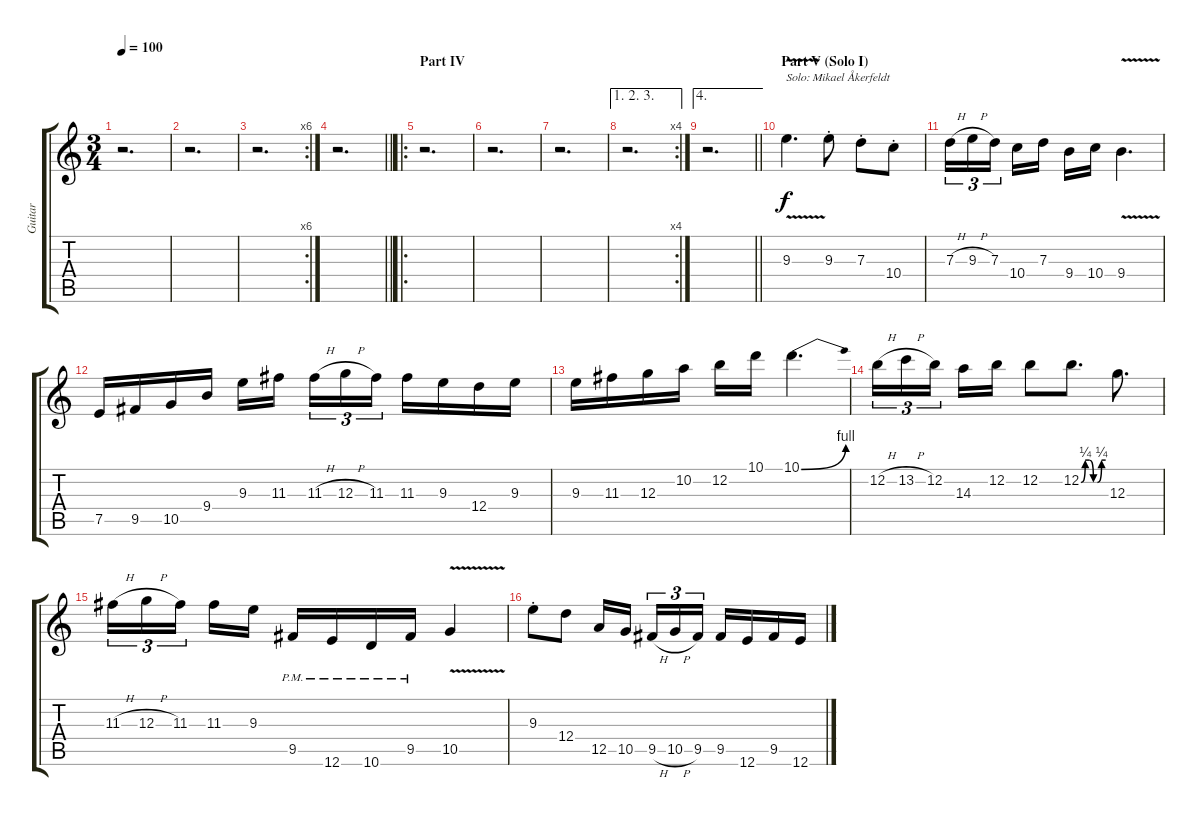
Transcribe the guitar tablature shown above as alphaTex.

\track ("Guitar" "Guitar") {instrument overdrivenguitar}
\staff {score tabs}
\tuning (E4 B3 G3 D3 A2 E2) {hide}
\ts (3 4)
\tempo 100
\clef g2
\ks c
r.2{d dy f} |
r.2{d} |
\rc 6
r.2{d} |
\barLineRight lightlight
r.2{d} |
\ro
\section ("" "Part IV")
r.2{d} |
r.2{d} |
r.2{d} |
\ae (1 2 3)
\rc 4
r.2{d} |
\ae 4
\barLineRight lightlight
r.2{d} |
\section ("" "Part V (Solo I)")
9.3{v}.4{d txt "Solo: Mikael Åkerfeldt"} 9.3{st}.8 7.3{st}.8 10.4{st}.8 |
7.3{h}.16{tu (3 2)} 9.3{h}.16{tu (3 2)} 7.3.16{tu (3 2)} 10.4.16 7.3.16 9.4.16 10.4.16 9.4{v}.4{d} |
7.5.16 9.5.16 10.5.16 9.4.16 9.3.16 11.3.16 11.3{h}.16{tu (3 2)} 12.3{h}.16{tu (3 2)} 11.3.16{tu (3 2)} 11.3.16 9.3.16 12.4.16 9.3.16 |
9.3.16 11.3.16 12.3.16 10.2.16 12.2.16 10.1.16 10.1{be (bend 0 0 60 4)}.4{d} |
12.2{h}.16{tu (3 2)} 13.2{h}.16{tu (3 2)} 12.2.16{tu (3 2)} 14.3.16 12.2.16 12.2.8 12.2{be (custom 0 0 10 1 20 1 30 0 40 0 50 1 60 1)}.8{d} 12.3.8{d} |
11.3{h}.16{tu (3 2)} 12.3{h}.16{tu (3 2)} 11.3.16{tu (3 2)} 11.3.16 9.3.16 9.5{pm}.16 12.6{pm}.16 10.6{pm}.16 9.5{pm}.16 10.5{v}.4 |
9.3{st}.8 12.4.8 12.5.16 10.5.16 9.5{h}.16{tu (3 2)} 10.5{h}.16{tu (3 2)} 9.5.16{tu (3 2)} 9.5.16 12.6.16 9.5.16 12.6.16
